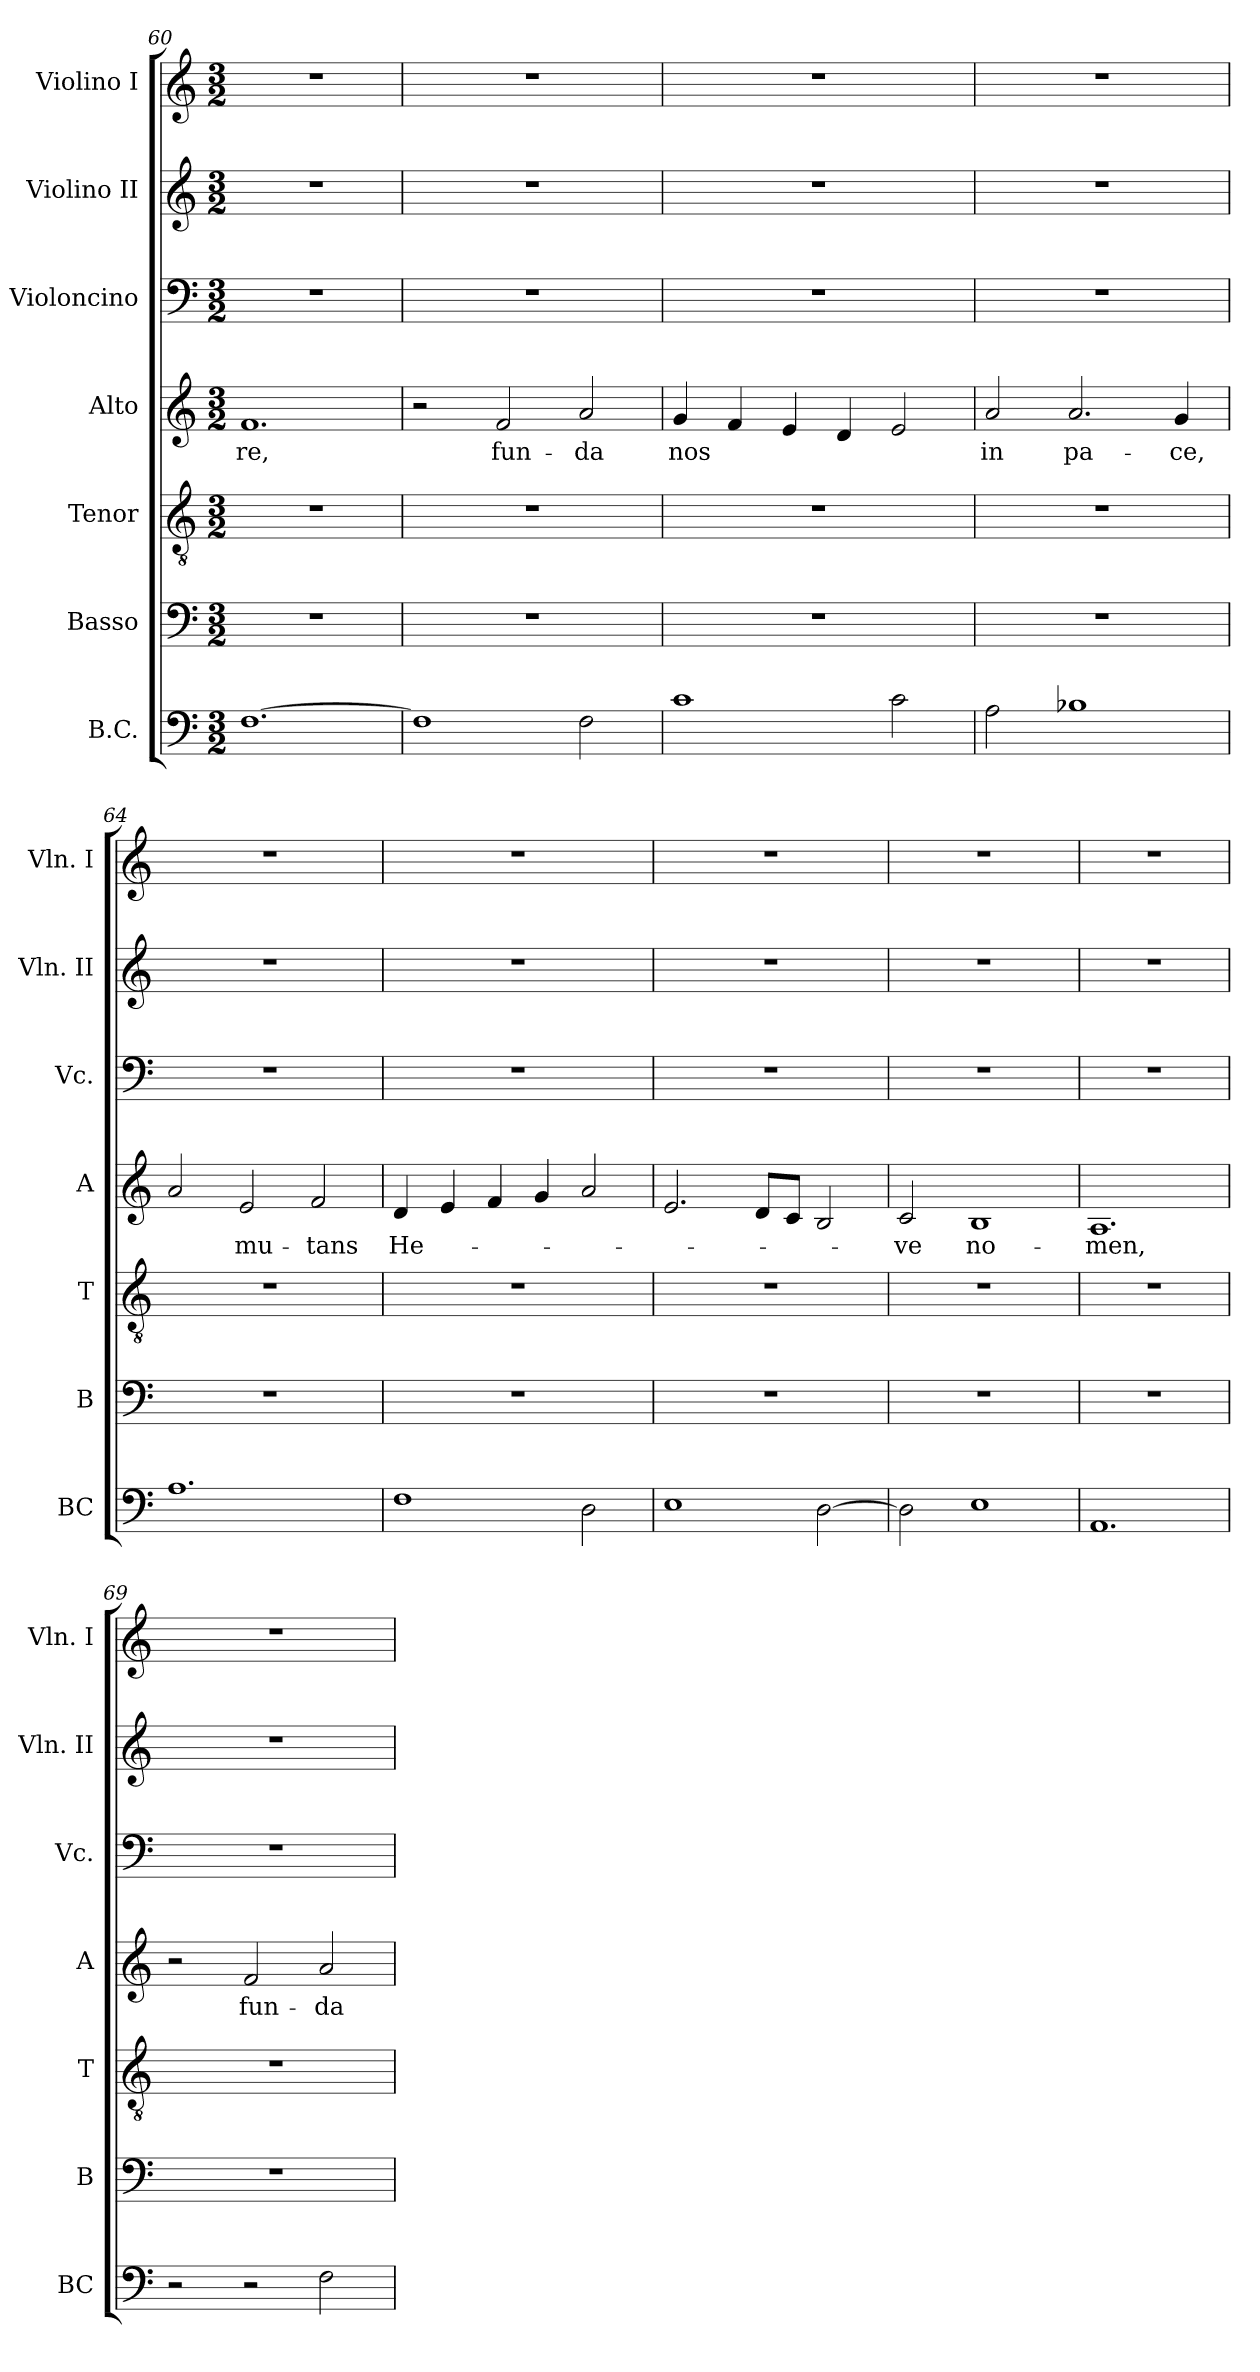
**kern	**kern	**kern	**kern	**text	**kern	**kern	**kern
*part7	*part6	*part5	*part4	*part4	*part3	*part2	*part1
*staff7	*staff6	*staff5	*staff4	*staff4	*staff3	*staff2	*staff1
*I"B.C.	*I"Basso	*I"Tenor	*I"Alto	*	*I"Violoncino	*I"Violino II	*I"Violino I
*I'BC	*I'B	*I'T	*I'A	*	*I'Vc.	*I'Vln. II	*I'Vln. I
*clefF4	*clefF4	*clefGv2	*clefG2	*	*clefF4	*clefG2	*clefG2
*k[]	*k[]	*k[]	*k[]	*	*k[]	*k[]	*k[]
*C:	*C:	*C:	*C:	*	*C:	*C:	*C:
*M3/2	*M3/2	*M3/2	*M3/2	*	*M3/2	*M3/2	*M3/2
=60	=60	=60	=60	=60	=60	=60	=60
!	!	!	!	!LO:LY:b	!	!	!
[1.F	1.r	1.r	1.f	-re,	1.r	1.r	1.r
=61	=61	=61	=61	=61	=61	=61	=61
1F]	1.r	1.r	2r	.	1.r	1.r	1.r
!	!	!	!	!LO:LY:b	!	!	!
.	.	.	2f/	fun-	.	.	.
!	!	!	!	!LO:LY:b	!	!	!
2F\	.	.	2a/	-da	.	.	.
=62	=62	=62	=62	=62	=62	=62	=62
!	!	!	!	!LO:LY:b	!	!	!
1c	1.r	1.r	4g/	nos	1.r	1.r	1.r
.	.	.	4f/	.	.	.	.
.	.	.	4e/	.	.	.	.
.	.	.	4d/	.	.	.	.
2c\	.	.	2e/	.	.	.	.
=63	=63	=63	=63	=63	=63	=63	=63
!	!	!	!	!LO:LY:b	!	!	!
2A\	1.r	1.r	2a/	in	1.r	1.r	1.r
!	!	!	!	!LO:LY:b	!	!	!
1B-X	.	.	2.a/	pa-	.	.	.
!	!	!	!	!LO:LY:b	!	!	!
.	.	.	4g/	-ce,	.	.	.
!!LO:LB:g=z
=64	=64	=64	=64	=64	=64	=64	=64
1.A	1.r	1.r	2a/	.	1.r	1.r	1.r
!	!	!	!	!LO:LY:b	!	!	!
.	.	.	2e/	mu-	.	.	.
!	!	!	!	!LO:LY:b	!	!	!
.	.	.	2f/	-tans	.	.	.
=65	=65	=65	=65	=65	=65	=65	=65
!	!	!	!	!LO:LY:b	!	!	!
1F	1.r	1.r	4d/	He-	1.r	1.r	1.r
.	.	.	4e/	.	.	.	.
.	.	.	4f/	.	.	.	.
.	.	.	4g/	.	.	.	.
2D\	.	.	2a/	.	.	.	.
=66	=66	=66	=66	=66	=66	=66	=66
1E	1.r	1.r	2.e/	.	1.r	1.r	1.r
.	.	.	8d/L	.	.	.	.
.	.	.	8c/J	.	.	.	.
[2D\	.	.	2B/	.	.	.	.
=67	=67	=67	=67	=67	=67	=67	=67
!	!	!	!	!LO:LY:b	!	!	!
2D\]	1.r	1.r	2c/	-ve	1.r	1.r	1.r
!	!	!	!	!LO:LY:b	!	!	!
1E	.	.	1B	no-	.	.	.
=68	=68	=68	=68	=68	=68	=68	=68
!	!	!	!	!LO:LY:b	!	!	!
1.AA	1.r	1.r	1.A	-men,	1.r	1.r	1.r
=69	=69	=69	=69	=69	=69	=69	=69
2r	1.r	1.r	2r	.	1.r	1.r	1.r
!	!	!	!	!LO:LY:b	!	!	!
2r	.	.	2f/	fun-	.	.	.
!	!	!	!	!LO:LY:b	!	!	!
2F\	.	.	2a/	-da	.	.	.
=	=	=	=	=	=	=	=
*-	*-	*-	*-	*-	*-	*-	*-
